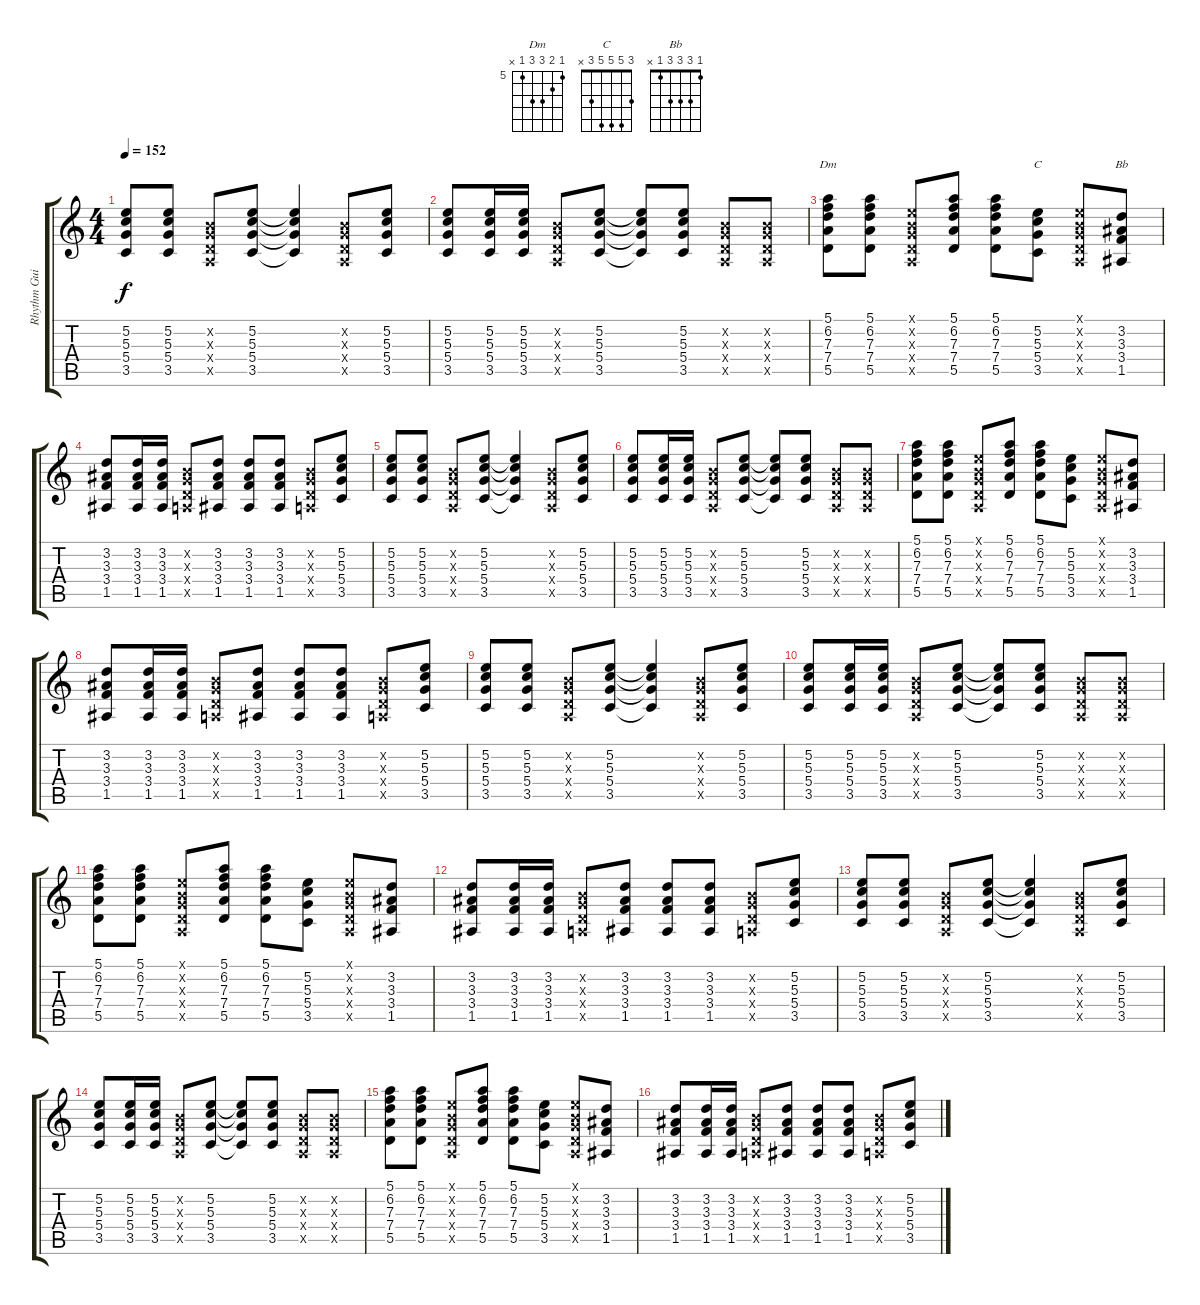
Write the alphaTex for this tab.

\track ("Rhythm Guitar" "Rhythm Gui") {instrument electricguitarjazz}
\staff {score tabs}
\tuning (E4 B3 G3 D3 A2 E2) {hide}
\chord ("Dm" 5 6 7 7 5 x) {firstfret 5}
\chord ("C" 3 5 5 5 3 x)
\chord ("Bb" 1 3 3 3 1 x)
\ts (4 4)
\tempo 152
\clef g2
\ks c
(5.2 5.3 5.4 3.5).8{dy f} (5.2 5.3 5.4 3.5).8 (0.2{x} 0.3{x} 0.4{x} 0.5{x}).8 (5.2 5.3 5.4 3.5).8 (5.2{t} 5.3{t} 5.4{t} 3.5{t}).4 (0.2{x} 0.3{x} 0.4{x} 0.5{x}).8 (5.2 5.3 5.4 3.5).8 |
(5.2 5.3 5.4 3.5).8 (5.2 5.3 5.4 3.5).16 (5.2 5.3 5.4 3.5).16 (0.2{x} 0.3{x} 0.4{x} 0.5{x}).8 (5.2 5.3 5.4 3.5).8 (5.2{t} 5.3{t} 5.4{t} 3.5{t}).8 (5.2 5.3 5.4 3.5).8 (0.2{x} 0.3{x} 0.4{x} 0.5{x}).8 (0.2{x} 0.3{x} 0.4{x} 0.5{x}).8 |
(5.1 6.2 7.3 7.4 5.5).8{ch "Dm"} (5.1 6.2 7.3 7.4 5.5).8 (0.1{x} 0.2{x} 0.3{x} 0.4{x} 0.5{x}).8 (5.1 6.2 7.3 7.4 5.5).8 (5.1 6.2 7.3 7.4 5.5).8 (5.2 5.3 5.4 3.5).8{ch "C"} (0.1{x} 0.2{x} 0.3{x} 0.4{x} 0.5{x}).8 (3.2 3.3 3.4 1.5).8{ch "Bb"} |
(3.2 3.3 3.4 1.5).8 (3.2 3.3 3.4 1.5).16 (3.2 3.3 3.4 1.5).16 (0.2{x} 0.3{x} 0.4{x} 0.5{x}).8 (3.2 3.3 3.4 1.5).8 (3.2 3.3 3.4 1.5).8 (3.2 3.3 3.4 1.5).8 (0.2{x} 0.3{x} 0.4{x} 0.5{x}).8 (5.2 5.3 5.4 3.5).8 |
(5.2 5.3 5.4 3.5).8 (5.2 5.3 5.4 3.5).8 (0.2{x} 0.3{x} 0.4{x} 0.5{x}).8 (5.2 5.3 5.4 3.5).8 (5.2{t} 5.3{t} 5.4{t} 3.5{t}).4 (0.2{x} 0.3{x} 0.4{x} 0.5{x}).8 (5.2 5.3 5.4 3.5).8 |
(5.2 5.3 5.4 3.5).8 (5.2 5.3 5.4 3.5).16 (5.2 5.3 5.4 3.5).16 (0.2{x} 0.3{x} 0.4{x} 0.5{x}).8 (5.2 5.3 5.4 3.5).8 (5.2{t} 5.3{t} 5.4{t} 3.5{t}).8 (5.2 5.3 5.4 3.5).8 (0.2{x} 0.3{x} 0.4{x} 0.5{x}).8 (0.2{x} 0.3{x} 0.4{x} 0.5{x}).8 |
(5.1 6.2 7.3 7.4 5.5).8 (5.1 6.2 7.3 7.4 5.5).8 (0.1{x} 0.2{x} 0.3{x} 0.4{x} 0.5{x}).8 (5.1 6.2 7.3 7.4 5.5).8 (5.1 6.2 7.3 7.4 5.5).8 (5.2 5.3 5.4 3.5).8 (0.1{x} 0.2{x} 0.3{x} 0.4{x} 0.5{x}).8 (3.2 3.3 3.4 1.5).8 |
(3.2 3.3 3.4 1.5).8 (3.2 3.3 3.4 1.5).16 (3.2 3.3 3.4 1.5).16 (0.2{x} 0.3{x} 0.4{x} 0.5{x}).8 (3.2 3.3 3.4 1.5).8 (3.2 3.3 3.4 1.5).8 (3.2 3.3 3.4 1.5).8 (0.2{x} 0.3{x} 0.4{x} 0.5{x}).8 (5.2 5.3 5.4 3.5).8 |
(5.2 5.3 5.4 3.5).8 (5.2 5.3 5.4 3.5).8 (0.2{x} 0.3{x} 0.4{x} 0.5{x}).8 (5.2 5.3 5.4 3.5).8 (5.2{t} 5.3{t} 5.4{t} 3.5{t}).4 (0.2{x} 0.3{x} 0.4{x} 0.5{x}).8 (5.2 5.3 5.4 3.5).8 |
(5.2 5.3 5.4 3.5).8 (5.2 5.3 5.4 3.5).16 (5.2 5.3 5.4 3.5).16 (0.2{x} 0.3{x} 0.4{x} 0.5{x}).8 (5.2 5.3 5.4 3.5).8 (5.2{t} 5.3{t} 5.4{t} 3.5{t}).8 (5.2 5.3 5.4 3.5).8 (0.2{x} 0.3{x} 0.4{x} 0.5{x}).8 (0.2{x} 0.3{x} 0.4{x} 0.5{x}).8 |
(5.1 6.2 7.3 7.4 5.5).8 (5.1 6.2 7.3 7.4 5.5).8 (0.1{x} 0.2{x} 0.3{x} 0.4{x} 0.5{x}).8 (5.1 6.2 7.3 7.4 5.5).8 (5.1 6.2 7.3 7.4 5.5).8 (5.2 5.3 5.4 3.5).8 (0.1{x} 0.2{x} 0.3{x} 0.4{x} 0.5{x}).8 (3.2 3.3 3.4 1.5).8 |
(3.2 3.3 3.4 1.5).8 (3.2 3.3 3.4 1.5).16 (3.2 3.3 3.4 1.5).16 (0.2{x} 0.3{x} 0.4{x} 0.5{x}).8 (3.2 3.3 3.4 1.5).8 (3.2 3.3 3.4 1.5).8 (3.2 3.3 3.4 1.5).8 (0.2{x} 0.3{x} 0.4{x} 0.5{x}).8 (5.2 5.3 5.4 3.5).8 |
(5.2 5.3 5.4 3.5).8 (5.2 5.3 5.4 3.5).8 (0.2{x} 0.3{x} 0.4{x} 0.5{x}).8 (5.2 5.3 5.4 3.5).8 (5.2{t} 5.3{t} 5.4{t} 3.5{t}).4 (0.2{x} 0.3{x} 0.4{x} 0.5{x}).8 (5.2 5.3 5.4 3.5).8 |
(5.2 5.3 5.4 3.5).8 (5.2 5.3 5.4 3.5).16 (5.2 5.3 5.4 3.5).16 (0.2{x} 0.3{x} 0.4{x} 0.5{x}).8 (5.2 5.3 5.4 3.5).8 (5.2{t} 5.3{t} 5.4{t} 3.5{t}).8 (5.2 5.3 5.4 3.5).8 (0.2{x} 0.3{x} 0.4{x} 0.5{x}).8 (0.2{x} 0.3{x} 0.4{x} 0.5{x}).8 |
(5.1 6.2 7.3 7.4 5.5).8 (5.1 6.2 7.3 7.4 5.5).8 (0.1{x} 0.2{x} 0.3{x} 0.4{x} 0.5{x}).8 (5.1 6.2 7.3 7.4 5.5).8 (5.1 6.2 7.3 7.4 5.5).8 (5.2 5.3 5.4 3.5).8 (0.1{x} 0.2{x} 0.3{x} 0.4{x} 0.5{x}).8 (3.2 3.3 3.4 1.5).8 |
(3.2 3.3 3.4 1.5).8 (3.2 3.3 3.4 1.5).16 (3.2 3.3 3.4 1.5).16 (0.2{x} 0.3{x} 0.4{x} 0.5{x}).8 (3.2 3.3 3.4 1.5).8 (3.2 3.3 3.4 1.5).8 (3.2 3.3 3.4 1.5).8 (0.2{x} 0.3{x} 0.4{x} 0.5{x}).8 (5.2 5.3 5.4 3.5).8
